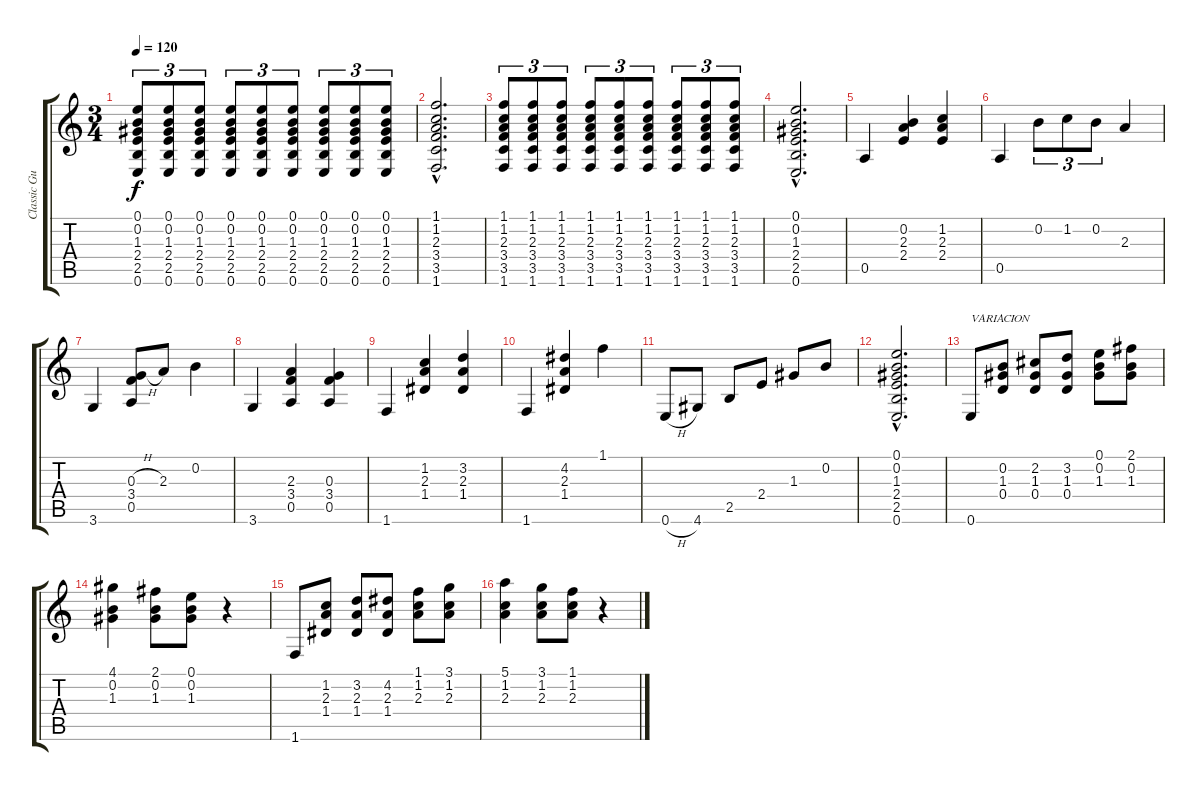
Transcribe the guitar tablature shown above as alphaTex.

\track ("Classic Guitar" "Classic Gu") {instrument acousticguitarnylon}
\staff {score tabs}
\tuning (E4 B3 G3 D3 A2 E2) {hide}
\ts (3 4)
\tempo 120
\clef g2
\ks c
(0.1 0.2 1.3 2.4 2.5 0.6).8{tu (3 2) dy f instrument acousticguitarnylon} (0.1 0.2 1.3 2.4 2.5 0.6).8{tu (3 2)} (0.1 0.2 1.3 2.4 2.5 0.6).8{tu (3 2)} (0.1 0.2 1.3 2.4 2.5 0.6).8{tu (3 2)} (0.1 0.2 1.3 2.4 2.5 0.6).8{tu (3 2)} (0.1 0.2 1.3 2.4 2.5 0.6).8{tu (3 2)} (0.1 0.2 1.3 2.4 2.5 0.6).8{tu (3 2)} (0.1 0.2 1.3 2.4 2.5 0.6).8{tu (3 2)} (0.1 0.2 1.3 2.4 2.5 0.6).8{tu (3 2)} |
(1.1{hac} 1.2{hac} 2.3{hac} 3.4{hac} 3.5{hac} 1.6{hac}).2{d} |
(1.1 1.2 2.3 3.4 3.5 1.6).8{tu (3 2)} (1.1 1.2 2.3 3.4 3.5 1.6).8{tu (3 2)} (1.1 1.2 2.3 3.4 3.5 1.6).8{tu (3 2)} (1.1 1.2 2.3 3.4 3.5 1.6).8{tu (3 2)} (1.1 1.2 2.3 3.4 3.5 1.6).8{tu (3 2)} (1.1 1.2 2.3 3.4 3.5 1.6).8{tu (3 2)} (1.1 1.2 2.3 3.4 3.5 1.6).8{tu (3 2)} (1.1 1.2 2.3 3.4 3.5 1.6).8{tu (3 2)} (1.1 1.2 2.3 3.4 3.5 1.6).8{tu (3 2)} |
(0.1{hac} 0.2{hac} 1.3{hac} 2.4{hac} 2.5{hac} 0.6{hac}).2{d} |
0.5.4 (0.2 2.3 2.4).4 (1.2 2.3 2.4).4 |
0.5.4 0.2.8{tu (3 2)} 1.2.8{tu (3 2)} 0.2.8{tu (3 2)} 2.3.4 |
3.6.4 (0.3{h} 3.4 0.5).8 2.3.8 0.2.4 |
3.6.4 (2.3 3.4 0.5).4 (0.3 3.4 0.5).4 |
1.6.4 (1.2 2.3 1.4).4 (3.2 2.3 1.4).4 |
1.6.4 (4.2 2.3 1.4).4 1.1.4 |
0.6{h}.8 4.6.8 2.5.8 2.4.8 1.3.8 0.2.8 |
(0.1{hac} 0.2{hac} 1.3{hac} 2.4{hac} 2.5{hac} 0.6{hac}).2{d} |
0.6.8{txt "VARIACION"} (0.2 1.3 0.4).8 (2.2 1.3 0.4).8 (3.2 1.3 0.4).8 (0.1 0.2 1.3).8 (2.1 0.2 1.3).8 |
(4.1 0.2 1.3).4 (2.1 0.2 1.3).8 (0.1 0.2 1.3).8 r.4 |
1.6.8 (1.2 2.3 1.4).8 (3.2 2.3 1.4).8 (4.2 2.3 1.4).8 (1.1 1.2 2.3).8 (3.1 1.2 2.3).8 |
(5.1 1.2 2.3).4 (3.1 1.2 2.3).8 (1.1 1.2 2.3).8 r.4
